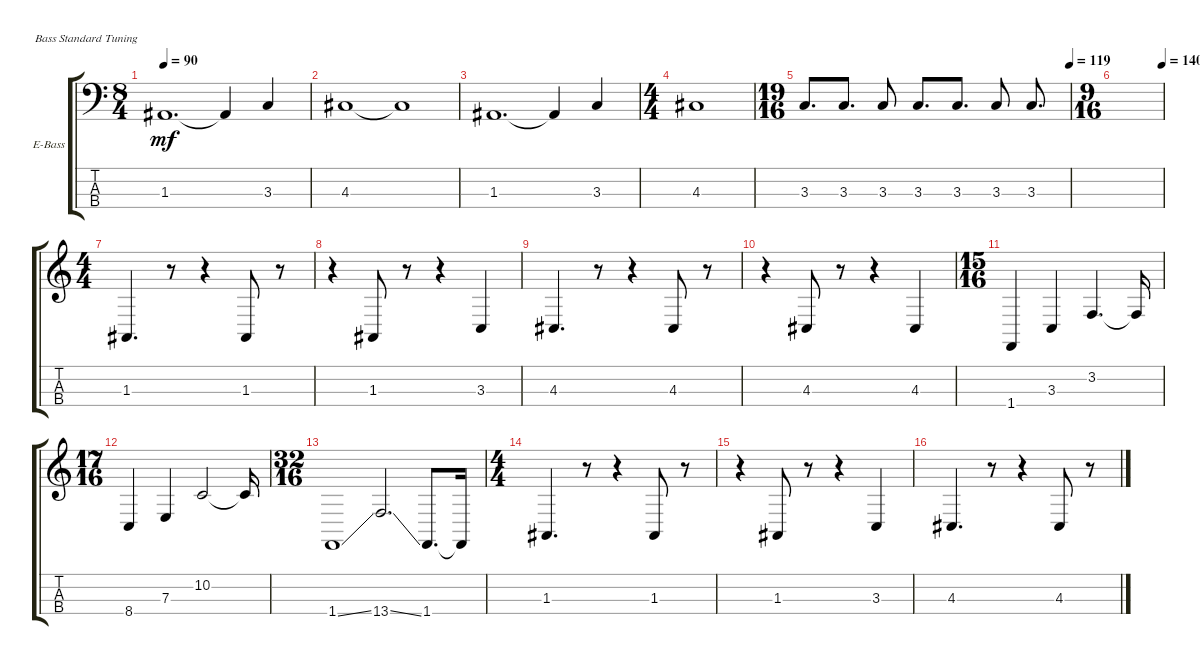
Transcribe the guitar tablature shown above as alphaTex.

\defaultSystemsLayout 4
\bracketExtendMode groupsimilarinstruments
\firstSystemTrackNameOrientation horizontal
\otherSystemsTrackNameOrientation horizontal
\track ("Electric Bass" "E-Bass") {instrument electricbassfinger}
\staff {score tabs}
\tuning (G2 D2 A1 E1)
\ts (8 4)
\tempo 90
\clef f4
\scale
0.333333
\ks c
1.3.1{d dy mf} 1.3{t}.4 3.3.4 |
\scale
0.333333 4.3.1 4.3{t}.1 |
\scale
0.333333 1.3.1{d} 1.3{t}.4 3.3.4 |
\ts (4 4)
\scale
0.333333 4.3.1 |
\ts (19 16)
\tempo (119 1)
\scale
0.333333 3.3.8{d} 3.3.8{d} 3.3.8 3.3.8{d} 3.3.8{d} 3.3.8 3.3.8{d} |
\ts (9 16)
\tempo (140 0.99375)
|
\ts (4 4)
\clef g2
\scale
0.333333 1.3.4{d} r.8 r.4 1.3.8 r.8 |
\scale
0.333333 r.4 1.3.8 r.8 r.4 3.3.4 |
\scale
0.333333 4.3.4{d} r.8 r.4 4.3.8 r.8 |
\scale
0.333333 r.4 4.3.8 r.8 r.4 4.3.4 |
\ts (15 16)
\scale
0.333333 1.4.4 3.3.4 3.2.4{d} 3.2{t}.16 |
\ts (17 16)
\scale
0.333333 8.4.4 7.3.4 10.2.2 10.2{t}.16 |
\ts (32 16)
\scale
0.333333 1.4{ss}.1 13.4{ss}.2{d} 1.4.8{d} 1.4{t}.16 |
\ts (4 4)
\scale
0.333333 1.3.4{d} r.8 r.4 1.3.8 r.8 |
\scale
0.333333 r.4 1.3.8 r.8 r.4 3.3.4 |
\scale
0.333333 4.3.4{d} r.8 r.4 4.3.8 r.8
